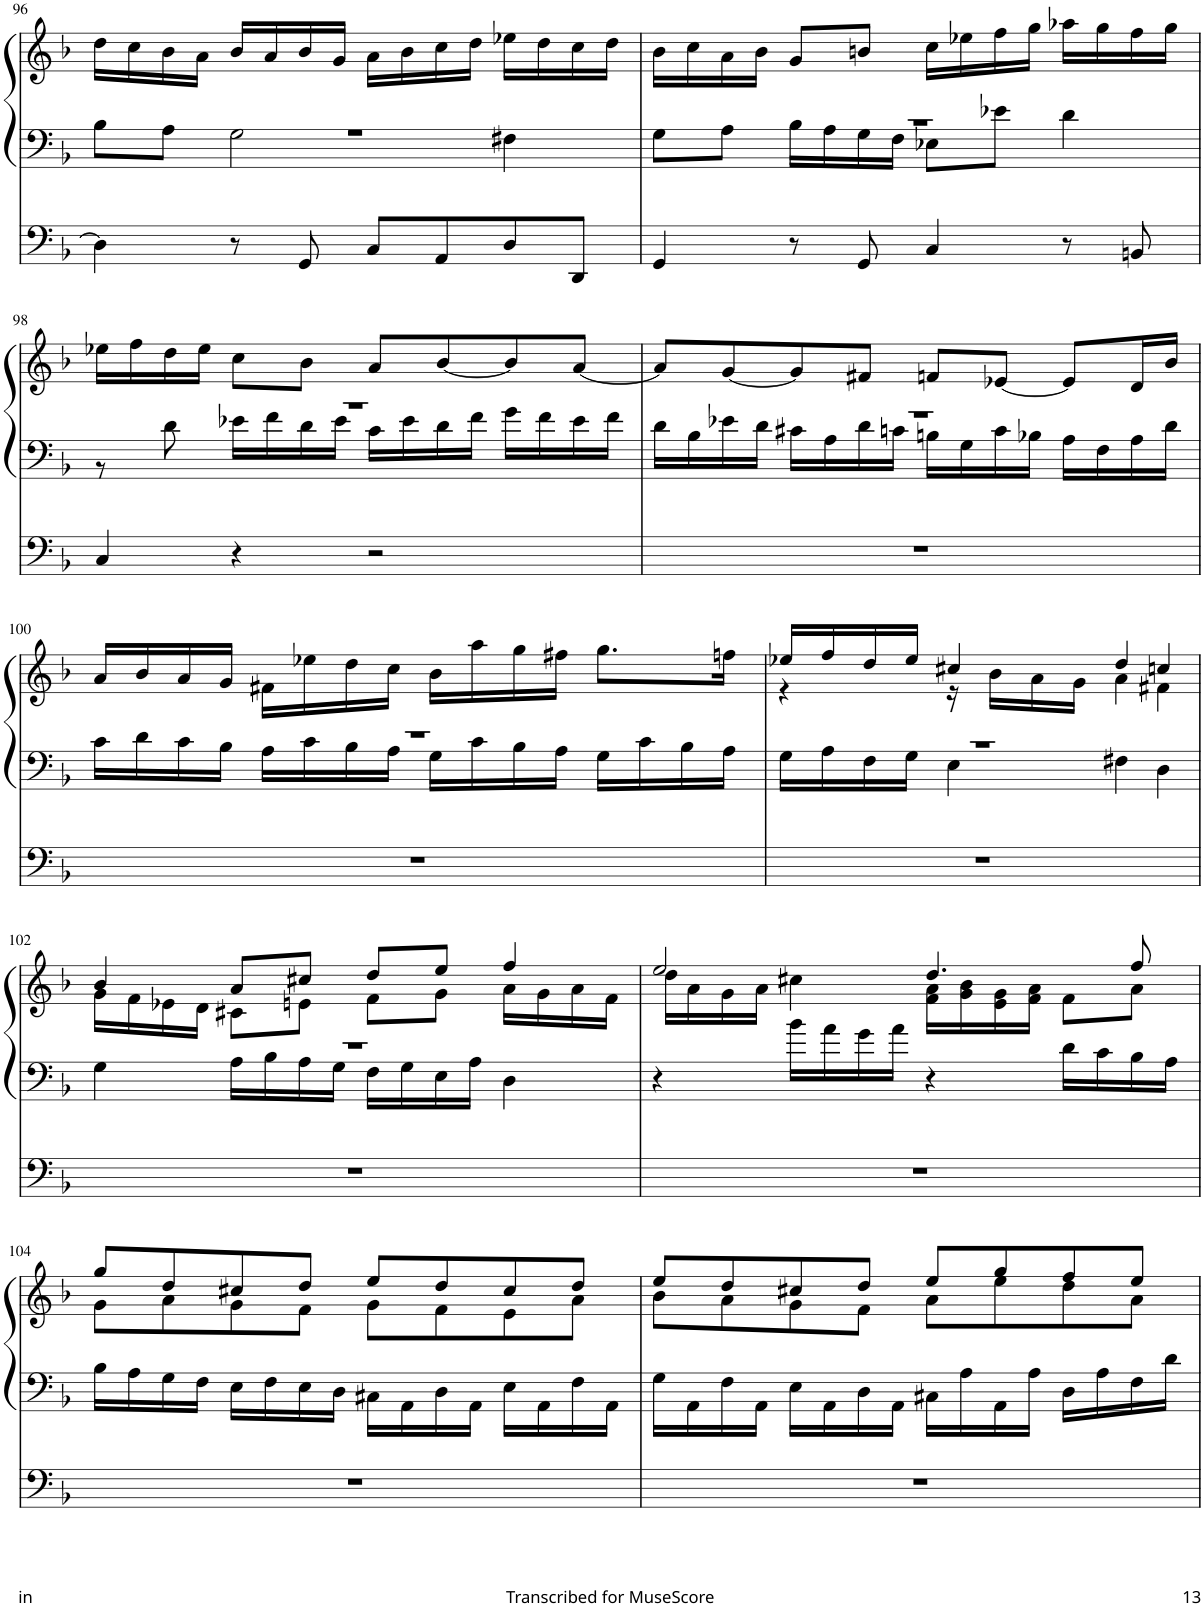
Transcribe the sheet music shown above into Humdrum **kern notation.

**kern	**kern	**kern
*part1	*part1	*part1
*staff3	*staff2	*staff1
*I"Man.	*	*
*I'Man.	*	*
!!LO:PB:g=z
*clefF4	*clefF4	*clefG2
*k[b-]	*k[b-]	*k[b-]
*M4/4	*M4/4	*M4/4
=96	=96	=96
*	*^	*
4D\]	1r	8B-\L	16dd\LL
.	.	.	16cc\
.	.	8A\J	16b-\
.	.	.	16a\JJ
8r	.	2G\	16b-/LL
.	.	.	16a/
8GG/	.	.	16b-/
.	.	.	16g/JJ
8C/L	.	.	16a\LL
.	.	.	16b-\
8AA/	.	.	16cc\
.	.	.	16dd\JJ
8D/	.	4F#X\	16ee-X\LL
.	.	.	16dd\
8DD/J	.	.	16cc\
.	.	.	16dd\JJ
=97	=97	=97	=97
4GG/	1r	8G\L	16b-\LL
.	.	.	16cc\
.	.	8A\J	16a\
.	.	.	16b-\JJ
8r	.	16B-\LL	8g/L
.	.	16A\	.
8GG/	.	16G\	8bn/J
.	.	16F\JJ	.
4C/	.	8E-X\L	16cc\LL
.	.	.	16ee-X\
.	.	8e-X\J	16ff\
.	.	.	16gg\JJ
8r	.	4d\	16aa-X\LL
.	.	.	16gg\
8BBn/	.	.	16ff\
.	.	.	16gg\JJ
!!LO:LB:g=z
=98	=98	=98	=98
4C/	1r	8r	16ee-X\LL
.	.	.	16ff\
.	.	8d\	16dd\
.	.	.	16ee-\JJ
4r	.	16e-X\LL	8cc\L
.	.	16f\	.
.	.	16d\	8b-\J
.	.	16e-\JJ	.
2r	.	16c\LL	8a/L
.	.	16e-\	.
.	.	16d\	[8b-/
.	.	16f\JJ	.
.	.	16g\LL	8b-/]
.	.	16f\	.
.	.	16e-\	[8a/J
.	.	16f\JJ	.
=99	=99	=99	=99
1r	1r	16d\LL	8a/L]
.	.	16B-\	.
.	.	16e-X\	[8g/
.	.	16d\JJ	.
.	.	16c#X\LL	8g/]
.	.	16A\	.
.	.	16d\	8f#X/J
.	.	16cn\JJ	.
.	.	16Bn\LL	8fn/L
.	.	16G\	.
.	.	16c\	[8e-X/J
.	.	16B-X\JJ	.
.	.	16A\LL	8e-/L]
.	.	16F\	.
.	.	16A\	16d/L
.	.	16d\JJ	16b-/JJ
!!LO:LB:g=z
=100	=100	=100	=100
1r	1r	16c\LL	16a/LL
.	.	16d\	16b-/
.	.	16c\	16a/
.	.	16B-\JJ	16g/JJ
.	.	16A\LL	16f#X\LL
.	.	16c\	16ee-X\
.	.	16B-\	16dd\
.	.	16A\JJ	16cc\JJ
.	.	16G\LL	16b-\LL
.	.	16c\	16aa\
.	.	16B-\	16gg\
.	.	16A\JJ	16ff#X\JJ
.	.	16G\LL	8.gg\L
.	.	16c\	.
.	.	16B-\	.
.	.	16A\JJ	16ffn\Jk
=101	=101	=101	=101
*	*	*	*^
1r	1r	16G\LL	16ee-X/LL	4r
.	.	16A\	16ff/	.
.	.	16F\	16dd/	.
.	.	16G\JJ	16ee-/JJ	.
.	.	4E\	4cc#X/	16r
.	.	.	.	16b-\LL
.	.	.	.	16a\
.	.	.	.	16g\JJ
.	.	4F#X\	4dd/	4a\
.	.	4D\	4ccn/	4f#X\
!!LO:LB:g=z	!!
=102	=102	=102	=102	=102
1r	1r	4G\	4b-/	16g\LL
.	.	.	.	16f\
.	.	.	.	16e-X\
.	.	.	.	16d\JJ
.	.	16A\LL	8a/L	8c#X\L
.	.	16B-\	.	.
.	.	16A\	8cc#X/J	8en\J
.	.	16G\JJ	.	.
.	.	16F\LL	8dd/L	8f\L
.	.	16G\	.	.
.	.	16E\	8ee/J	8g\J
.	.	16A\JJ	.	.
.	.	4D\	4ff/	16a\LL
.	.	.	.	16g\
.	.	.	.	16a\
.	.	.	.	16f\JJ
*	*v	*v	*	*
=103	=103	=103	=103
1r	4r	2ee/	16dd\LL
.	.	.	16a\
.	.	.	16g\
.	.	.	16a\JJ
.	16b-\LL	.	4cc#X\
.	16a\	.	.
.	16g\	.	.
.	16a\JJ	.	.
.	4r	4.dd/	16f\ 16a\LL
.	.	.	16g\ 16b-\
.	.	.	16e\ 16g\
.	.	.	16f\ 16a\JJ
.	16d\LL	.	8f\L
.	16c\	.	.
.	16B-\	8ff/	8a\J
.	16A\JJ	.	.
!!LO:LB:g=z	!!
=104	=104	=104	=104
1r	16B-\LL	8gg/L	8g\L
.	16A\	.	.
.	16G\	8dd/	8a\
.	16F\JJ	.	.
.	16E\LL	8cc#X/	8g\
.	16F\	.	.
.	16E\	8dd/J	8f\J
.	16D\JJ	.	.
.	16C#X\LL	8ee/L	8g\L
.	16AA\	.	.
.	16D\	8dd/	8f\
.	16AA\JJ	.	.
.	16E\LL	8cc#/	8e\
.	16AA\	.	.
.	16F\	8dd/J	8a\J
.	16AA\JJ	.	.
=105	=105	=105	=105
1r	16G\LL	8ee/L	8b-\L
.	16AA\	.	.
.	16F\	8dd/	8a\
.	16AA\JJ	.	.
.	16E\LL	8cc#X/	8g\
.	16AA\	.	.
.	16D\	8dd/J	8f\J
.	16AA\JJ	.	.
.	16C#X\LL	8ee/L	8a\L
.	16A\	.	.
.	16AA\	8gg/	8ee\
.	16A\JJ	.	.
.	16D\LL	8ff/	8dd\
.	16A\	.	.
.	16F\	8ee/J	8a\J
.	16d\JJ	.	.
*	*	*v	*v
=	=	=
*-	*-	*-
